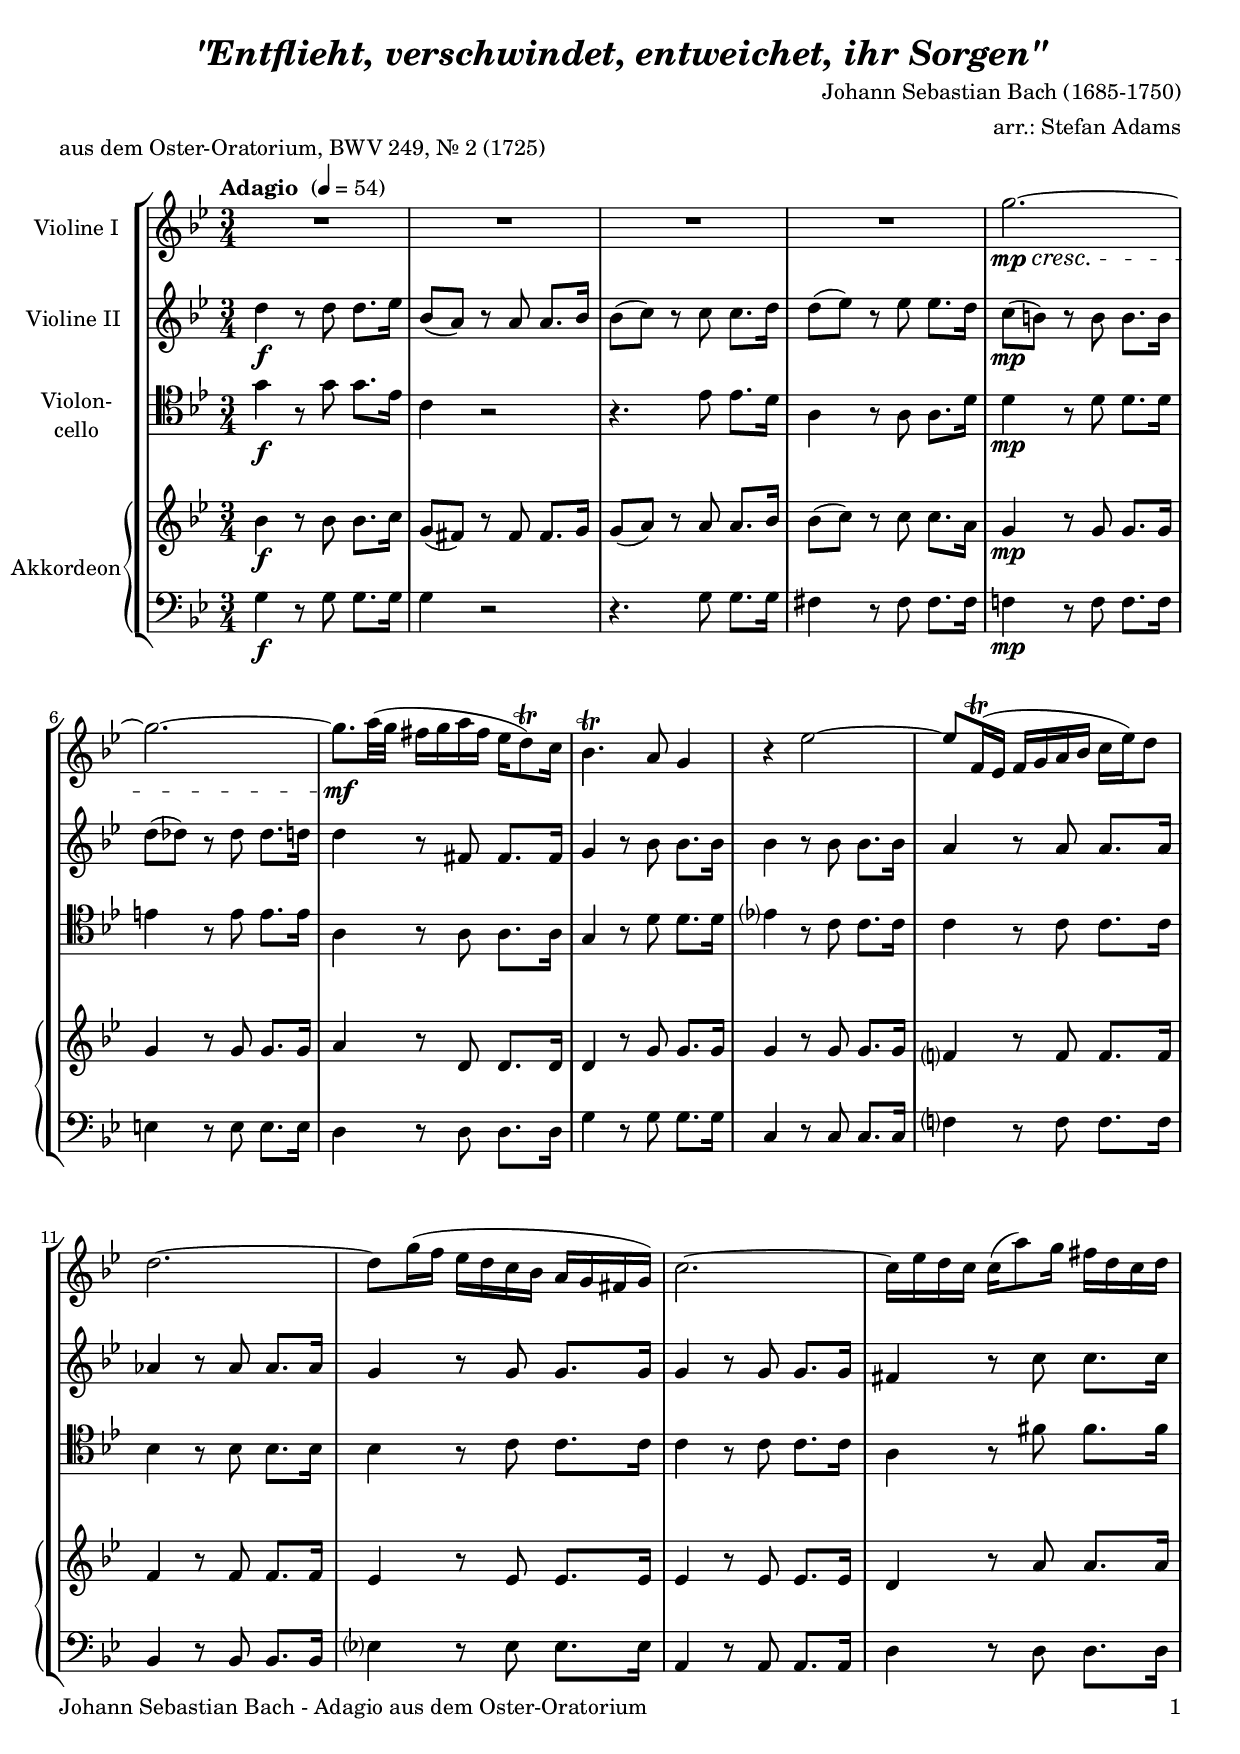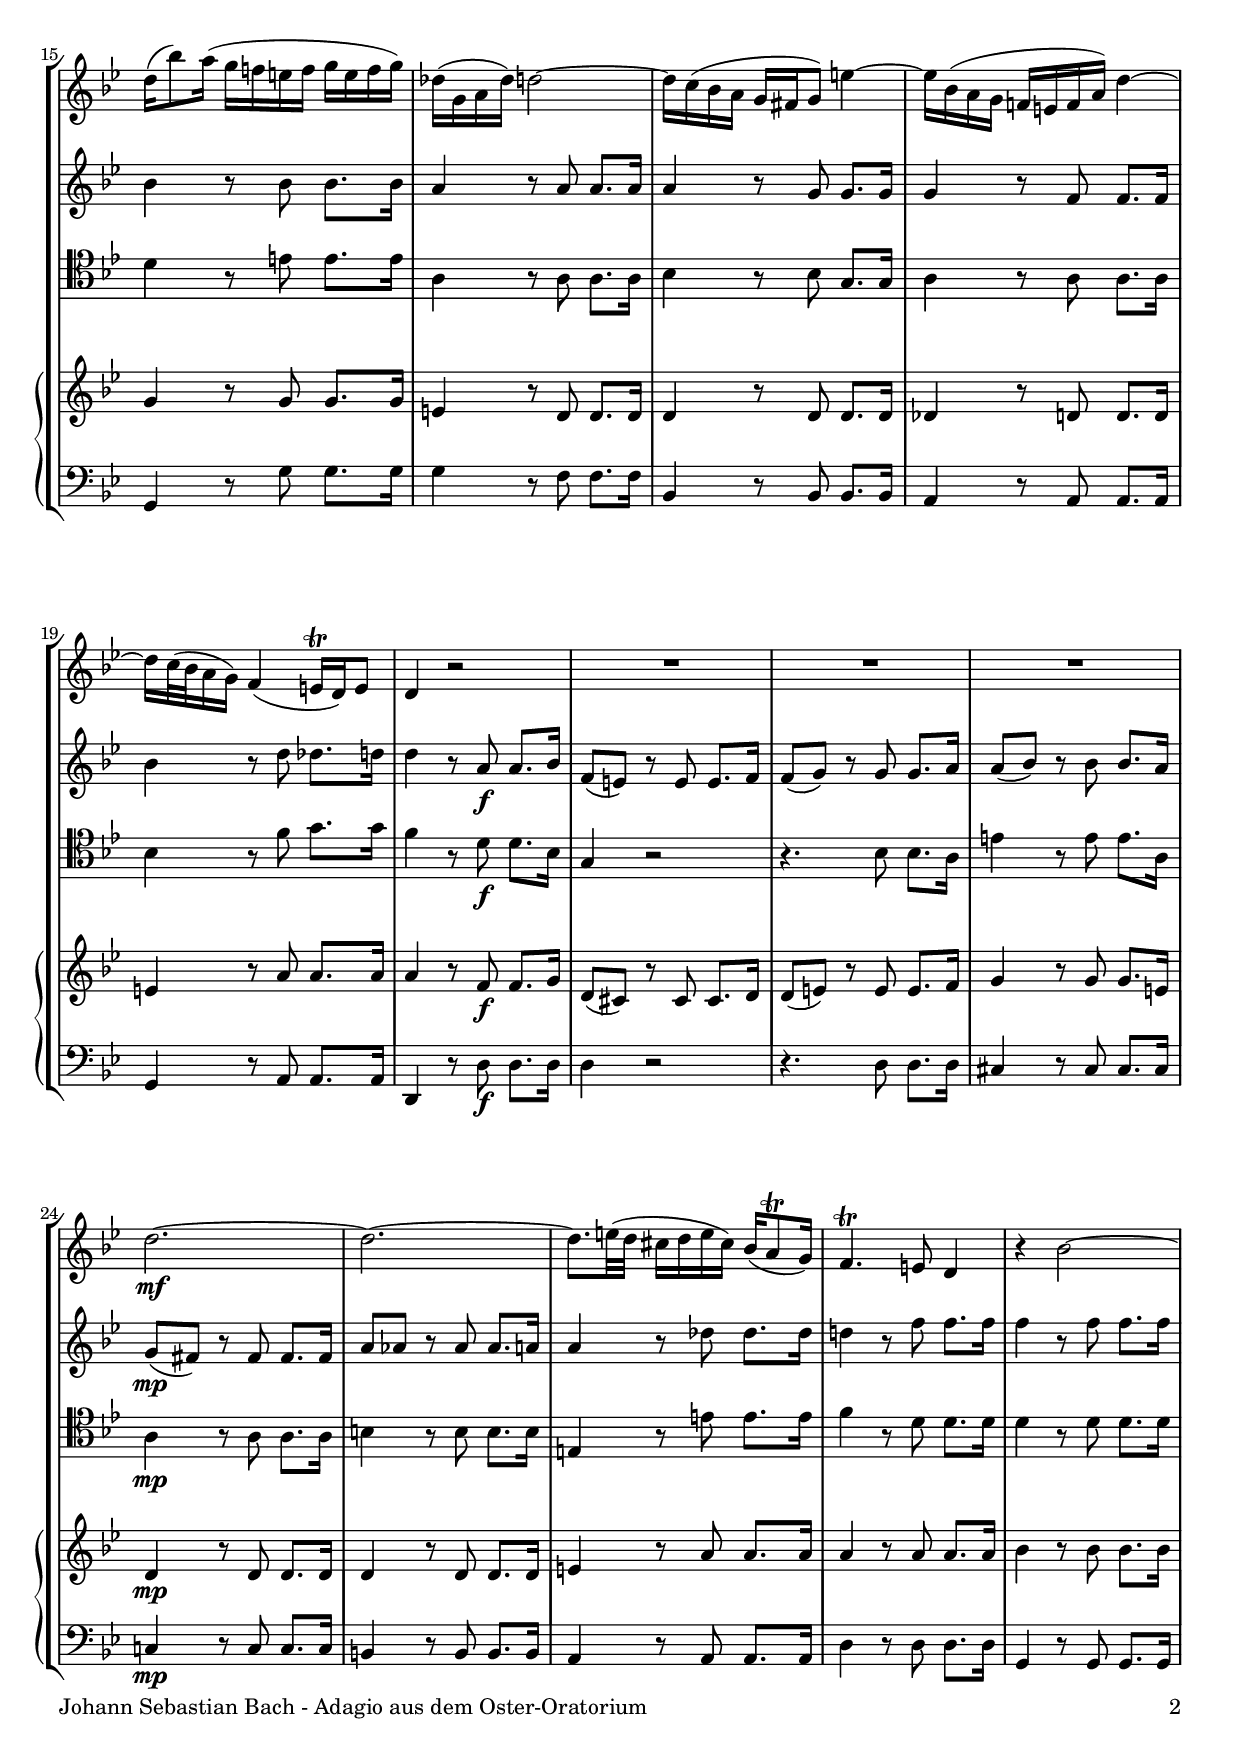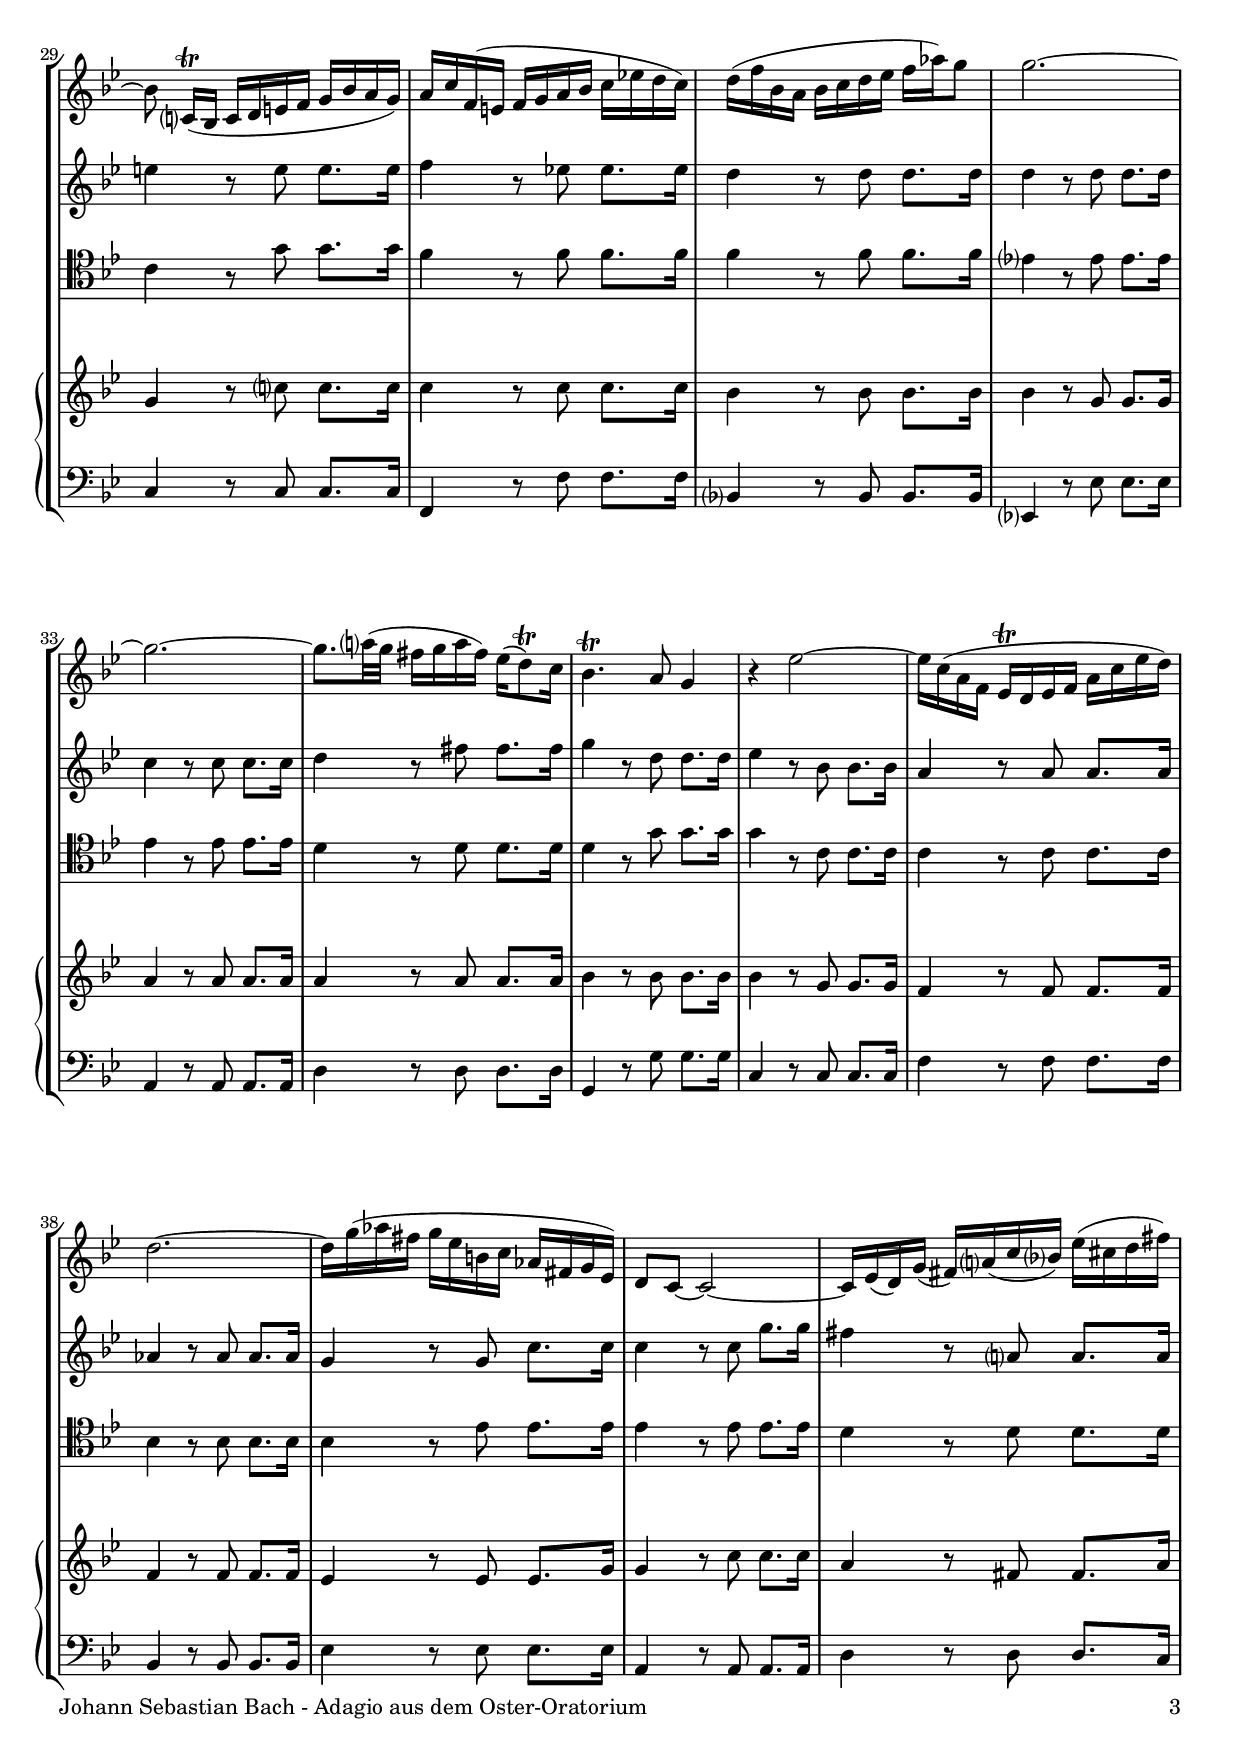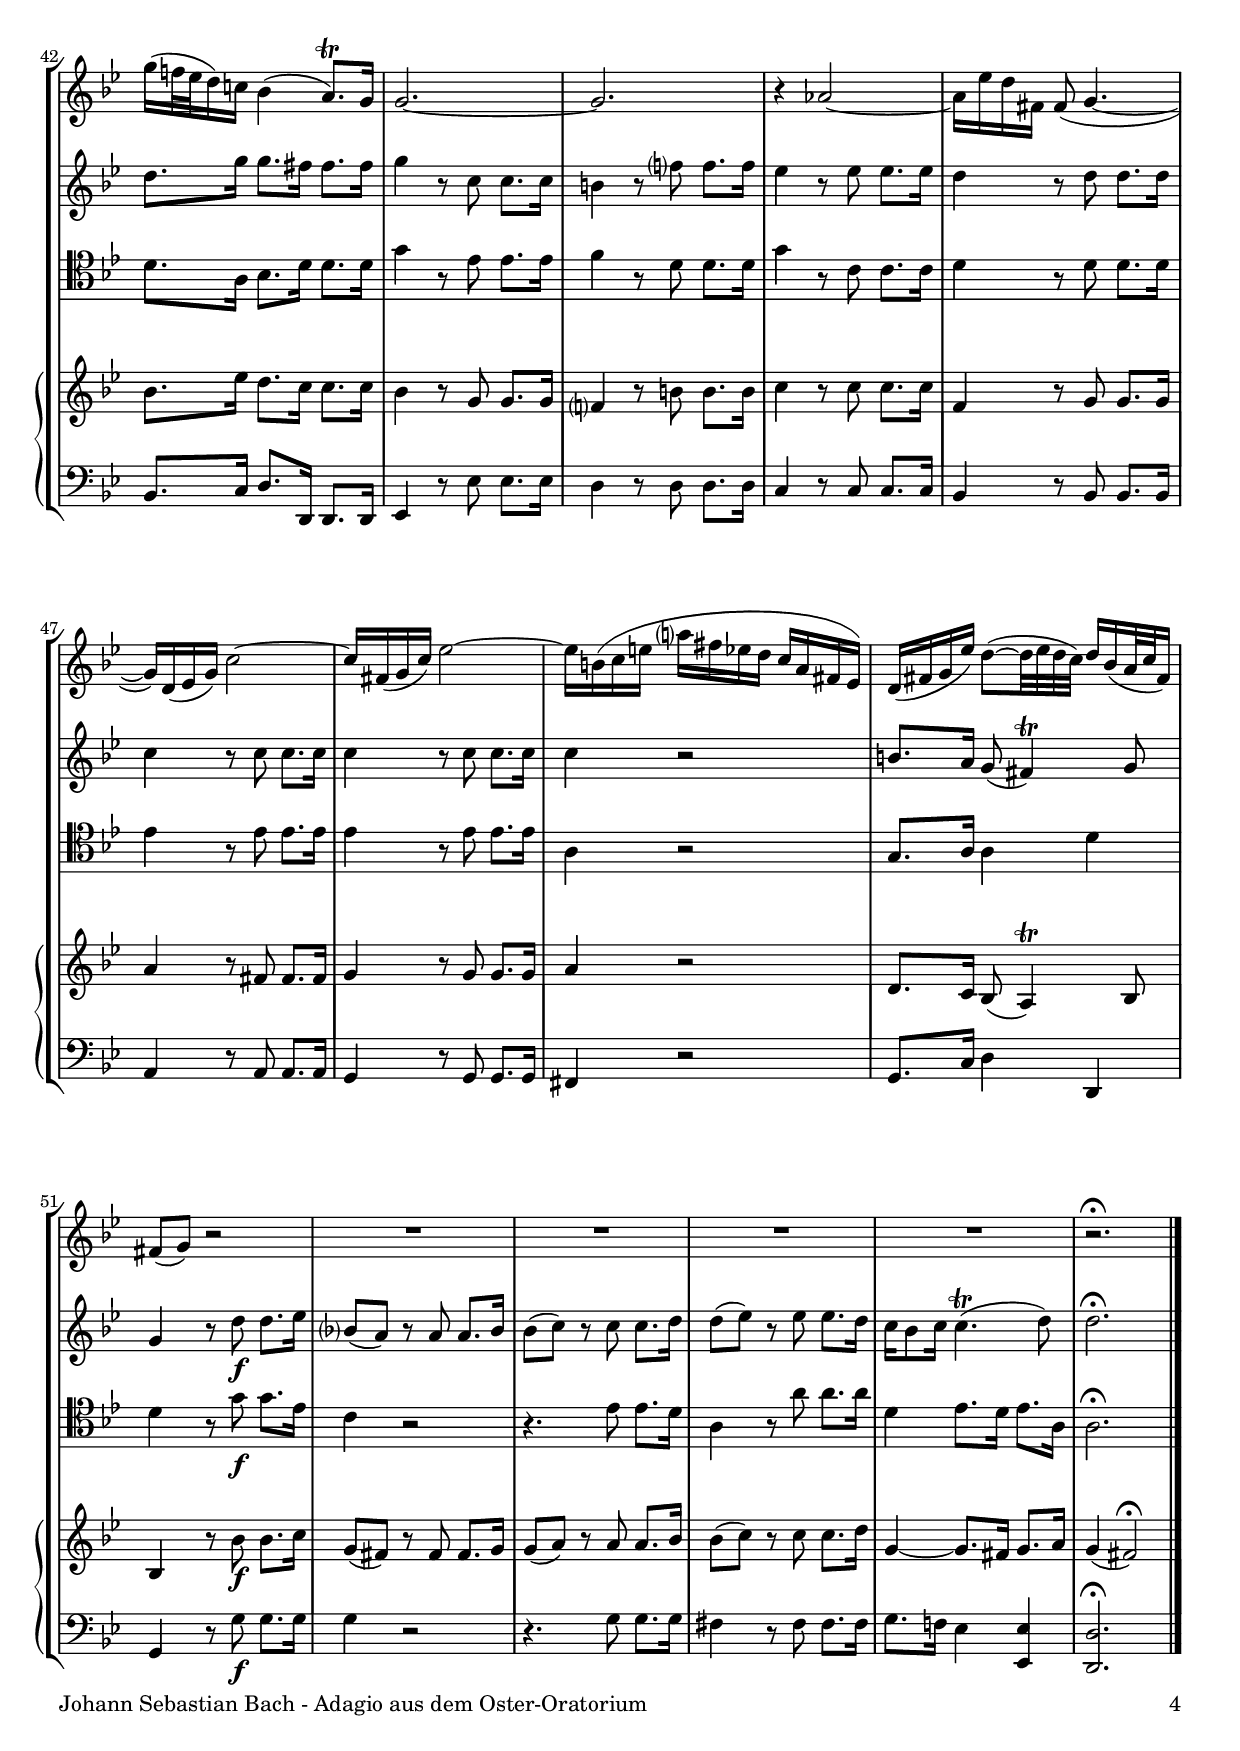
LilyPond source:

\version "2.24.4"
\include "deutsch.ly"

#(set-global-staff-size 19)

\header {
  title       = \markup \bold \italic "\"Entflieht, verschwindet, entweichet, ihr Sorgen\""
  composer    = "Johann Sebastian Bach (1685-1750)"
  arranger    = "arr.: Stefan Adams"
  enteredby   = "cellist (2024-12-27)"
  piece       = "aus dem Oster-Oratorium, BWV 249, Nr. 2 (1725)"
}

voiceconsts = {
  \key f \minor
  \time 3/4
  \numericTimeSignature
  \compressEmptyMeasures
% Set default beaming for all staves
%  \set Timing.beamExceptions = #'()
%  \set Timing.baseMoment     = #(ly:make-moment 1 4)
%  \set Timing.beatStructure  = #'(1 1 1)
  \tempo "Adagio " 4=54
}

mipz = "pizzicato strings"
mivl = "violin"
miba = "cello"
% mikl = "bright acoustic"
% mikl = "church organ"
mikl = "concertina"

va = \relative c'' {
  \voiceconsts

  R2.*4
  f2.~\mp\cresc
  f~
  f8.\mf g32( f e16 f g e des16 c8)\trill b16
  as4.\trill g8 f4
  r des'2~
  des8 es,16(\trill des es f g as b des) c8

  c2.~
  c8 f16( es des c b as g f e f)
  b2.~
  b16 des c b b( g'8) f16 e c b c
  c( as'8) g16( f es! d es f d es f)

  ces( f, g ces) c2~
  c16 b( as g f e f8) d'4~
  d16 as( g f es! d es g) c4~
  c16 b32( as g16 f) es4( d16\trill c) d8
  c4 r2

  R2.*3
  c'2.~\mf
  c~

  c8. d32( c h16 c d h) as( g8\trill f16)
  es4.\trill d8 c4
  r as'2~
  as8 b,?16([\trill as] b c d es f as g f)
  g b es,( d es f g as b des! c b)

  c( es as, g as b c des es ges) f8
  f2.~
  f~
  f8. g?32( f e16 f g e) des( c8)\trill b16
  as4.\trill g8 f4

  r des'2~
  des16 b( g es des\trill c des es g b des c)
  c2.~
  c16 f( ges e f des a b ges e f des)
  c8 b~ b2~

  b16 des( c) f( e) g?( b as?) des( h c e)
  f( es!32 des c16) b! as4( g8.)\trill f16
  f2.~
  f
  r4 ges2~

  ges16 des' c e, e8( f4.~
  f16) c( des f) b2~
  b16 e,( f b) des2~
  des16 a( b d g? e des c b g e des)
  c( e f des') c8(~ c32 des c b) c16 as( g32 b e,16)

  e8( f) r2
  R2.*4
  r2.\fermata \bar "|."
}

vb = \relative c'' {
  \voiceconsts

  c4\f r8 c c8. des16
  as8( g) r g g8. as16
  as8( b) r b b8. c16
  c8( des) r des des8. c16
  b8(\mp a) r a a8. a16

  c8( ces) r ces ces8. c16
  c4 r8 e, e8. e16
  f4 r8 as as8. as16
  as4 r8 as as8. as16
  g4 r8 g g8. g16

  ges4 r8 ges ges8. ges16
  f4 r8 f f8. f16
  f4 r8 f f8. f16
  e4 r8 b' b8. b16
  as4 r8 as as8. as16

  g4 r8 g g8. g16
  g4 r8 f f8. f16
  f4 r8 es es8. es16
  as4 r8 c ces8. c16
  c4 r8 g\f g8. as16

  es8( d) r d d8. es16
  es8( f) r f f8. g16
  g8( as) r as as8. g16
  f8(\mp e) r e e8. e16
  g8 ges r ges ges8. g16

  g4 r8 ces ces8. ces16
  c!4 r8 es es8. es16
  es4 r8 es es8. es16
  d4 r8 d d8. d16
  es4 r8 des! des8. des16

  c4 r8 c c8. c16
  c4 r8 c c8. c16
  b4 r8 b b8. b16
  c4 r8 e e8. e16
  f4 r8 c c8. c16

  des4 r8 as as8. as16
  g4 r8 g g8. g16
  ges4 r8 ges ges8. ges16
  f4 r8 f b8. b16
  b4 r8 b f'8. f16

  e4 r8 g,? g8. g16
  c8. f16 f8. e16 e8. e16
  f4 r8 b, b8. b16
  a4 r8 es'? es8. es16
  des4 r8 des des8. des16

  c4 r8 c c8. c16
  b4 r8 b b8. b16
  b4 r8 b b8. b16
  b4 r2
  a8. g16 f8( e4)\trill f8

  f4 r8 c'\f c8. des16
  as?8( g) r g g8. as16
  as8( b) r b b8. c16
  c8( des) r des des8. c16
  b as8 b16 b4.(\trill c8)
  c2.\fermata \bar "|."
}

vc = \relative c' {
  \voiceconsts
  \clef "tenor"

  f4\f r8 f f8. des16
  b4 r2
  r4. des8 des8. c16
  g4 r8 g g8. c16
  c4\mp r8 c c8. c16

  d4 r8 d d8. d16
  g,4 r8 g g8. g16
  f4 r8 c' c8. c16
  des?4 r8 b b8. b16
  b4 r8 b b8. b16

  as4 r8 as as8. as16
  as4 r8 b b8. b16
  b4 r8 b b8. b16
  g4 r8 e' e8. e16
  c4 r8 d d8. d16

  g,4 r8 g g8. g16
  as4 r8 as f8. f16
  g4 r8 g g8. g16
  as4 r8 es' f8. f16
  es4 r8 c\f c8. as16

  f4 r2
  r4. as8 as8. g16
  d'4 r8 d d8. g,16
  g4\mp r8 g g8. g16
  a4 r8 a a8. a16

  d,4 r8 d' d8. d16
  es4 r8 c c8. c16
  c4 r8 c c8. c16
  b4 r8 f' f8. f16
  es4 r8 es es8. es16
  
  es4 r8 es es8. es16
  des?4 r8 des des8. des16
  des4 r8 des des8. des16
  c4 r8 c c8. c16
  c4 r8 f f8. f16

  f4 r8 b, b8. b16
  b4 r8 b b8. b16
  as4 r8 as as8. as16
  as4 r8 des des8. des16
  des4 r8 des des8. des16

  c4 r8 c c8. c16
  c8. g16 as8. c16 c8. c16
  f4 r8 des des8. des16
  es4 r8 c c8. c16
  f4 r8 b, b8. b16

  c4 r8 c c8. c16
  des4 r8 des des8. des16
  des4 r8 des des8. des16
  g,4 r2
  f8. g16 g4 c

  c r8 f\f f8. des16
  b4 r2
  r4. des8 des8. c16
  g4 r8 g' g8. g16
  c,4 des8. c16 des8. g,16
  g2.\fermata \bar "|."
}

vd = \relative c'' {
  \voiceconsts

  as4\f r8 as as8. b16
  f8( e) r e e8. f16
  f8( g) r g g8. as16
  as8( b) r b b8. g16
  f4\mp r8 f f8. f16

  f4 r8 f f8. f16
  g4 r8 c, c8. c16
  c4 r8 f f8. f16
  f4 r8 f f8. f16
  es?4 r8 es es8. es16

  es4 r8 es es8. es16
  des4 r8 des des8. des16
  des4 r8 des des8. des16
  c4 r8 g' g8. g16
  f4 r8 f f8. f16

  d4 r8 c c8. c16
  c4 r8 c c8. c16
  ces4 r8 c c8. c16
  d4 r8 g g8. g16
  g4 r8 es\f es8. f16

  c8( h) r h h8. c16
  c8( d) r d d8. es16
  f4 r8 f f8. d16
  c4\mp r8 c c8. c16
  c4 r8 c c8. c16

  d4 r8 g g8. g16
  g4 r8 g g8. g16
  as4 r8 as as8. as16
  f4 r8 b? b8. b16
  b4 r8 b b8. b16

  as4 r8 as as8. as16
  as4 r8 f f8. f16
  g4 r8 g g8. g16
  g4 r8 g g8. g16
  as4 r8 as as8. as16

  as4 r8 f f8. f16
  es4 r8 es es8. es16
  es4 r8 es es8. es16
  des4 r8 des des8. f16
  f4 r8 b b8. b16

  g4 r8 e e8. g16
  as8. des16 c8. b16 b8. b16
  as4 r8 f f8. f16
  es?4 r8 a a8. a16
  b4 r8 b b8. b16

  es,4 r8 f f8. f16
  g4 r8 e e8. e16
  f4 r8 f f8. f16
  g4 r2
  c,8. b16 as8( g4)\trill as8

  as4 r8 as'\f as8. b16
  f8( e) r e e8. f16
  f8( g) r g g8. as16
  as8( b) r b b8. c16
  f,4~ f8. e16 f8. g16
  f4( e2)\fermata \bar "|."
}

ve = \relative c {
  \voiceconsts
  \clef "bass"

  f4\f r8 f f8. f16
  f4 r2
  r4. f8 f8. f16
  e4 r8 e e8. e16
  es!4\mp r8 es es8. es16

  d4 r8 d d8. d16
  c4 r8 c c8. c16
  f4 r8 f f8. f16
  b,4 r8 b b8. b16
  es?4 r8 es es8. es16

  as,4 r8 as as8. as16
  des?4 r8 des des8. des16
  g,4 r8 g g8. g16
  c4 r8 c c8. c16
  f,4 r8 f' f8. f16

  f4 r8 es es8. es16
  as,4 r8 as as8. as16
  g4 r8 g g8. g16
  f4 r8 g g8. g16
  c,4 r8 c'\f c8. c16

  c4 r2
  r4. c8 c8. c16
  h4 r8 h h8. h16
  b!4\mp r8 b b8. b16
  a4 r8 a a8. a16

  g4 r8 g g8. g16
  c4 r8 c c8. c16
  f,4 r8 f f8. f16
  b4 r8 b b8. b16
  es,4 r8 es' es8. es16

  as,?4 r8 as as8. as16
  des,?4 r8 des' des8. des16
  g,4 r8 g g8. g16
  c4 r8 c c8. c16
  f,4 r8 f' f8. f16

  b,4 r8 b b8. b16
  es4 r8 es es8. es16
  as,4 r8 as as8. as16
  des4 r8 des des8. des16
  g,4 r8 g g8. g16

  c4 r8 c c8. b16
  as8. b16 c8. c,16 c8. c16
  des4 r8 des' des8. des16
  c4 r8 c c8. c16
  b4 r8 b b8. b16

  as4 r8 as as8. as16
  g4 r8 g g8. g16
  f4 r8 f f8. f16
  e4 r2
  f8. b16 c4 c,

  f r8 f'\f f8. f16
  f4 r2
  r4. f8 f8. f16
  e4 r8 e e8. e16
  f8. es!16 des4 <des, des'>
  <c c'>2.\fermata \bar "|."
}


music = \new StaffGroup <<
  \new Staff {
    \set Staff.midiInstrument = \mivl
    \set Staff.instrumentName = \markup \center-column { "Violine I" }
    \transpose f g { \va }
  }

  \new Staff {
    \set Staff.midiInstrument = \mivl
    \set Staff.instrumentName = \markup \center-column { "Violine II" }
    \transpose f g { \vb }
  }

  \new Staff {
    \set Staff.midiInstrument = \miba
    \set Staff.instrumentName = \markup \center-column { "Violon-" "cello" }
    \transpose f g { \vc }
  }

  \new PianoStaff <<
    \set PianoStaff.midiInstrument = \mikl
    \set PianoStaff.instrumentName = \markup \center-column { "Akkordeon" }
    <<
      \new Staff {
	\transpose f g { \vd }
      }
      
      %    \new Dynamics \vdy
      
      \new Staff {
	\transpose f g { \ve }
      }
    >>  
  >>
>>

\book {
  \paper {
    print-page-number = ##t
    print-first-page-number = ##t
    ragged-last-bottom = ##f
    oddHeaderMarkup = \markup \null
    evenHeaderMarkup = \markup \null
    oddFooterMarkup = \markup {
      \fill-line {
        \if \should-print-page-number
        "Johann Sebastian Bach - Adagio aus dem Oster-Oratorium" \fromproperty #'page:page-number-string
      }
    }
    evenFooterMarkup = \oddFooterMarkup
  } \score {
    \music
    \layout {}
  }

  \score {
    \unfoldRepeats \music

    \midi {
      \context {
        \Score
      }
    }
  }
}
